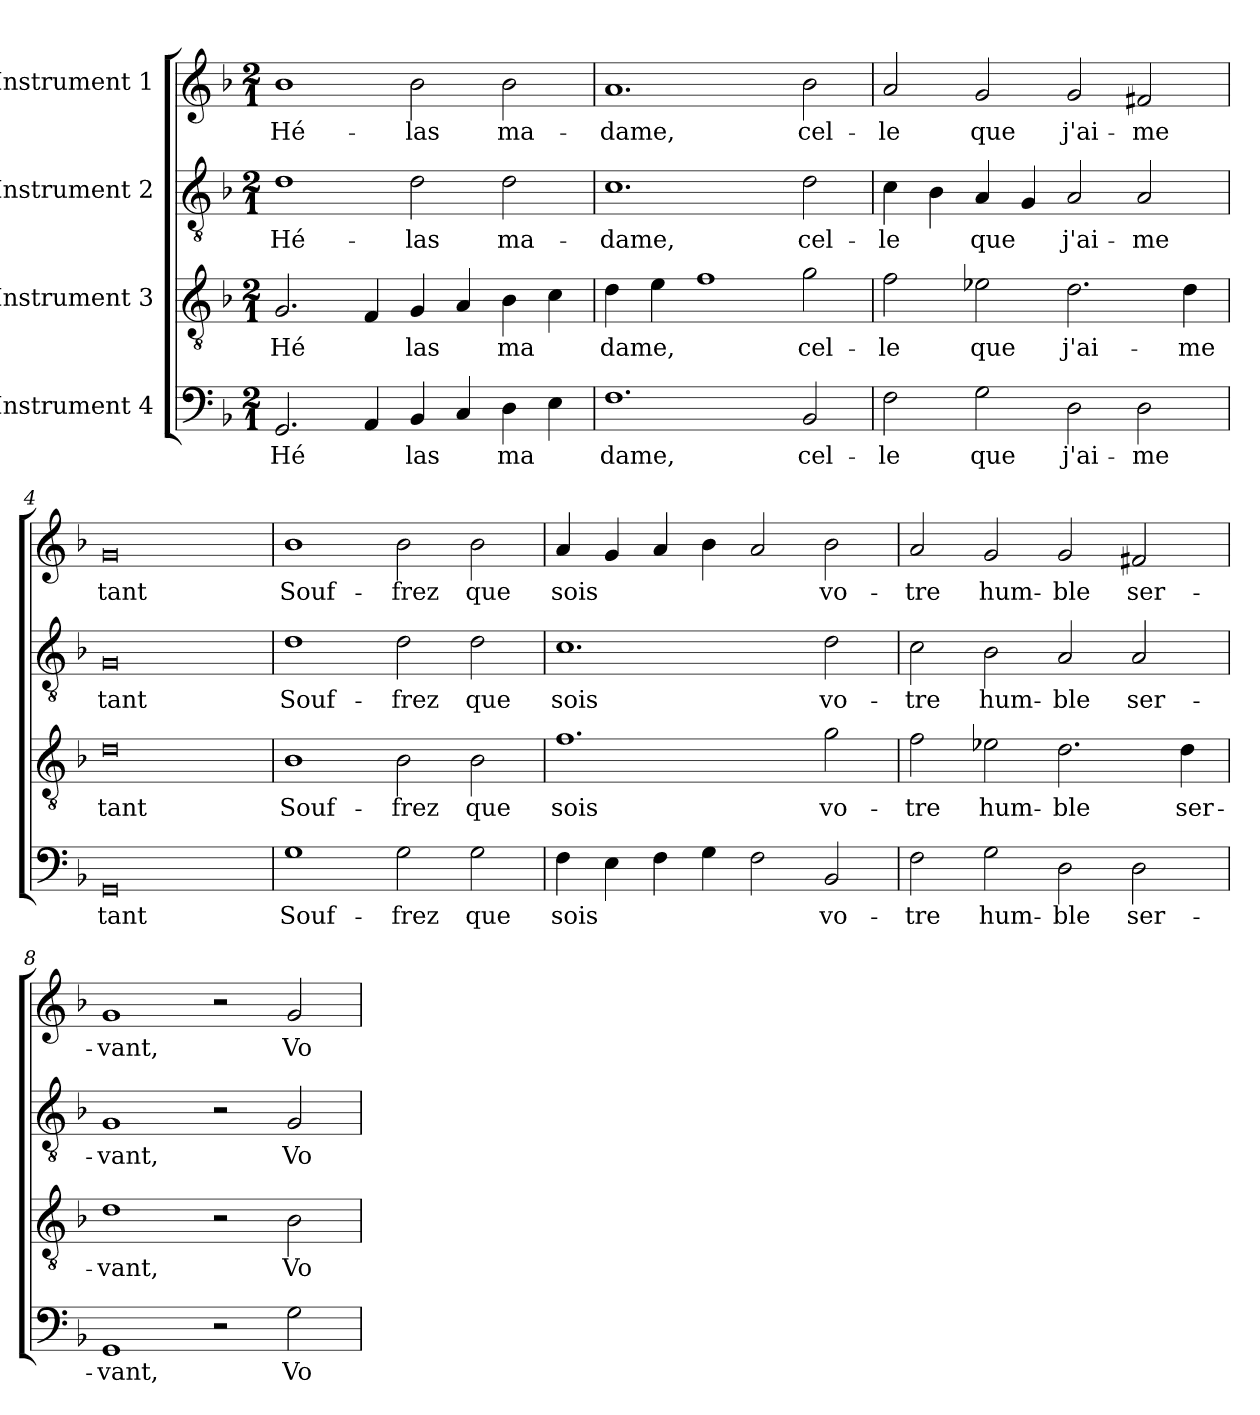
**kern	**text	**kern	**text	**kern	**text	**kern	**text
*part4	*part4	*part3	*part3	*part2	*part2	*part1	*part1
*staff4	*staff4	*staff3	*staff3	*staff2	*staff2	*staff1	*staff1
*I"Instrument 4	*	*I"Instrument 3	*	*I"Instrument 2	*	*I"Instrument 1	*
!!LO:PB:g=z
*stria5	*	*stria5	*	*stria5	*	*stria5	*
*clefF4	*	*clefGv2	*	*clefGv2	*	*clefG2	*
*k[b-]	*	*k[b-]	*	*k[b-]	*	*k[b-]	*
*F:	*	*F:	*	*F:	*	*F:	*
*M2/1	*	*M2/1	*	*M2/1	*	*M2/1	*
=1	=1	=1	=1	=1	=1	=1	=1
!	!LO:LY:b:cj	!	!LO:LY:b:cj	!	!LO:LY:b:cj	!	!LO:LY:b:cj
2.GG/	Hé-	2.G/	Hé-	1d	Hé-	1b-	Hé-
!	!LO:LY:b:cj	!	!LO:LY:b:cj	!	!	!	!
4AA/	--	4F/	--	.	.	.	.
!	!LO:LY:b:cj	!	!LO:LY:b:cj	!	!LO:LY:b:cj	!	!LO:LY:b:cj
4BB-/	-las	4G/	-las	2d\	-las	2b-\	-las
!	!LO:LY:b:cj	!	!LO:LY:b:cj	!	!	!	!
4C/	.	4A/	.	.	.	.	.
!	!LO:LY:b:cj	!	!LO:LY:b:cj	!	!LO:LY:b:cj	!	!LO:LY:b:cj
4D\	ma-	4B-\	ma-	2d\	ma-	2b-\	ma-
!	!LO:LY:b:cj	!	!LO:LY:b:cj	!	!	!	!
4E\	--	4c\	--	.	.	.	.
=2	=2	=2	=2	=2	=2	=2	=2
!	!LO:LY:b:cj	!	!LO:LY:b:cj	!	!LO:LY:b:cj	!	!LO:LY:b:cj
1.F	-dame,	4d\	-dame,	1.c	-dame,	1.a	-dame,
!	!	!	!LO:LY:b:cj	!	!	!	!
.	.	4e\	.	.	.	.	.
!	!	!	!LO:LY:b:cj	!	!	!	!
.	.	1f	.	.	.	.	.
!	!LO:LY:b:cj	!	!LO:LY:b:cj	!	!LO:LY:b:cj	!	!LO:LY:b:cj
2BB-/	cel-	2g\	cel-	2d\	cel-	2b-\	cel-
=3	=3	=3	=3	=3	=3	=3	=3
!	!LO:LY:b:cj	!	!LO:LY:b:cj	!	!LO:LY:b:cj	!	!LO:LY:b:cj
2F\	-le	2f\	-le	4c\	-le	2a/	-le
!	!	!	!	!	!LO:LY:b:cj	!	!
.	.	.	.	4B-\	.	.	.
!	!LO:LY:b:cj	!	!LO:LY:b:cj	!	!LO:LY:b:cj	!	!LO:LY:b:cj
2G\	que	2e-\	que	4A/	que	2g/	que
!	!	!	!	!	!LO:LY:b:cj	!	!
.	.	.	.	4G/	.	.	.
!	!LO:LY:b:cj	!	!LO:LY:b:cj	!	!LO:LY:b:cj	!	!LO:LY:b:cj
2D\	j'ai-	2.d\	j'ai-	2A/	j'ai-	2g/	j'ai-
!	!LO:LY:b:cj	!	!	!	!LO:LY:b:cj	!	!LO:LY:b:cj
2D\	-me	.	.	2A/	-me	2f#X/	-me
!	!	!	!LO:LY:b:cj	!	!	!	!
.	.	4d\	-me	.	.	.	.
=4	=4	=4	=4	=4	=4	=4	=4
!	!LO:LY:b:cj	!	!LO:LY:b:cj	!	!LO:LY:b:cj	!	!LO:LY:b:cj
0GG	tant	0d	tant	0G	tant	0g	tant
=5	=5	=5	=5	=5	=5	=5	=5
!	!LO:LY:b:cj	!	!LO:LY:b:cj	!	!LO:LY:b:cj	!	!LO:LY:b:cj
1G	Souf-	1B-	Souf-	1d	Souf-	1b-	Souf-
!	!LO:LY:b:cj	!	!LO:LY:b:cj	!	!LO:LY:b:cj	!	!LO:LY:b:cj
2G\	-frez	2B-\	-frez	2d\	-frez	2b-\	-frez
!	!LO:LY:b:cj	!	!LO:LY:b:cj	!	!LO:LY:b:cj	!	!LO:LY:b:cj
2G\	que	2B-\	que	2d\	que	2b-\	que
!!LO:LB:g=z
=6	=6	=6	=6	=6	=6	=6	=6
!	!LO:LY:b:cj	!	!LO:LY:b:cj	!	!LO:LY:b:cj	!	!LO:LY:b:cj
4F\	sois	1.f	sois	1.c	sois	4a/	sois
!	!LO:LY:b:cj	!	!	!	!	!	!LO:LY:b:cj
4E\	.	.	.	.	.	4g/	.
!	!LO:LY:b:cj	!	!	!	!	!	!LO:LY:b:cj
4F\	.	.	.	.	.	4a/	.
!	!LO:LY:b:cj	!	!	!	!	!	!LO:LY:b:cj
4G\	.	.	.	.	.	4b-\	.
!	!LO:LY:b:cj	!	!	!	!	!	!LO:LY:b:cj
2F\	.	.	.	.	.	2a/	.
!	!LO:LY:b:cj	!	!LO:LY:b:cj	!	!LO:LY:b:cj	!	!LO:LY:b:cj
2BB-/	vo-	2g\	vo-	2d\	vo-	2b-\	vo-
=7	=7	=7	=7	=7	=7	=7	=7
!	!LO:LY:b:cj	!	!LO:LY:b:cj	!	!LO:LY:b:cj	!	!LO:LY:b:cj
2F\	-tre	2f\	-tre	2c\	-tre	2a/	-tre
!	!LO:LY:b:cj	!	!LO:LY:b:cj	!	!LO:LY:b:cj	!	!LO:LY:b:cj
2G\	hum-	2e-\	hum-	2B-\	hum-	2g/	hum-
!	!LO:LY:b:cj	!	!LO:LY:b:cj	!	!LO:LY:b:cj	!	!LO:LY:b:cj
2D\	-ble	2.d\	-ble	2A/	-ble	2g/	-ble
!	!LO:LY:b:cj	!	!	!	!LO:LY:b:cj	!	!LO:LY:b:cj
2D\	ser-	.	.	2A/	ser-	2f#X/	ser-
!	!	!	!LO:LY:b:cj	!	!	!	!
.	.	4d\	ser-	.	.	.	.
=8	=8	=8	=8	=8	=8	=8	=8
!	!LO:LY:b:cj	!	!LO:LY:b:cj	!	!LO:LY:b:cj	!	!LO:LY:b:cj
1GG	-vant,	1d	-vant,	1G	-vant,	1g	-vant,
2r	.	2r	.	2r	.	2r	.
!	!LO:LY:b:cj	!	!LO:LY:b:cj	!	!LO:LY:b:cj	!	!LO:LY:b:cj
2G\	Vo-	2B-\	Vo-	2G/	Vo-	2g/	Vo-
=	=	=	=	=	=	=	=
*-	*-	*-	*-	*-	*-	*-	*-
